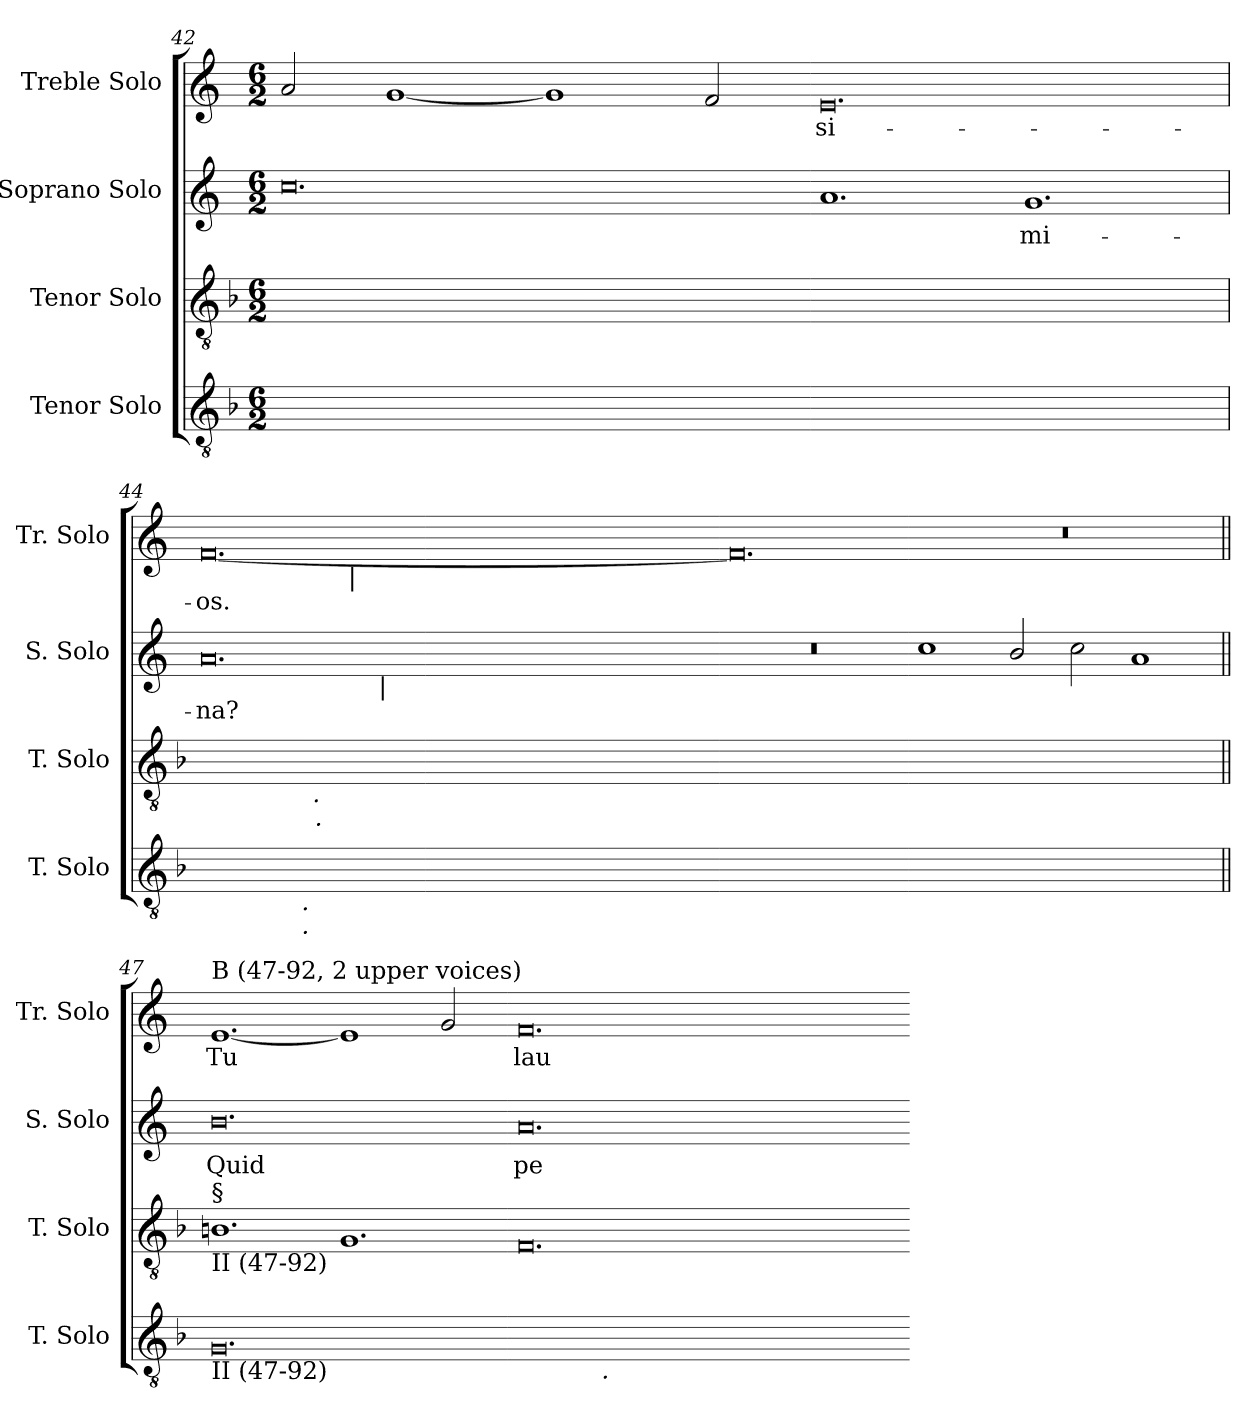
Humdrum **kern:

**kern	**kern	**kern	**text	**kern	**text
*part4	*part3	*part2	*part2	*part1	*part1
*staff4	*staff3	*staff2	*staff2	*staff1	*staff1
*I"Tenor Solo	*I"Tenor Solo	*I"Soprano Solo	*	*I"Treble Solo	*
*I'T. Solo	*I'T. Solo	*I'S. Solo	*	*I'Tr. Solo	*
*clefGv2	*clefGv2	*clefG2	*	*clefG2	*
*ITrd7c12	*ITrd7c12	*	*	*	*
*k[b-]	*k[b-]	*k[]	*	*k[]	*
*F:	*F:	*C:	*	*C:	*
*M6/2	*M6/2	*M6/2	*	*M6/2	*
=42	=42	=42	=42	=42	=42
0.Ciyy_>	[>0.Eiyy	0.cci	.	2ai/	.
.	.	.	.	[<1gi	.
.	.	.	.	1gi]	.
.	.	.	.	2fi/	.
=43-	=43-	=43-	=43-	=43-	=43-
!	!	!	!	!	!LO:LY:b:color=#000000
0.Ciyy]	0.Eiyy]	1.ai	.	0.ei	-si-
!	!	!	!LO:LY:b:color=#000000	!	!
.	.	1.gi	-mi-	.	.
=44	=44	=44	=44	=44	=44
!	!	!	!LO:LY:b:color=#000000	!	!
!	!	!	!	!	!LO:LY:b:color=#000000
*^	*^	*^	*	*^	*
*	*	*	*^	*	*	*	*	*	*
[<0.FFiyy	2ryy	[>0.Ciyy	2ryy	2ryy	0.ai	2ryy	-na?	[<0.fi	2ryy	-os.
.	16ryy	.	8ryy	8ryy	.	4ryy	.	.	4ryy	.
.	32ryy	.	.	.	.	.	.	.	.	.
.	64ryy	.	.	.	.	.	.	.	.	.
.	256.ryy	.	.	.	.	.	.	.	.	.
!	!LO:TX:b:i:t=.	!	!	!	!	!	!	!	!	!
!	!LO:TX:b:i:t=.	!	!	!	!	!	!	!	!	!
.	1ryy	.	.	.	.	.	.	.	.	.
.	.	.	128ryy	128.ryy	.	.	.	.	.	.
.	.	.	1024ryy	.	.	.	.	.	.	.
!	!	!	!LO:TX:b:i:t=.	!	!	!	!	!	!	!
.	.	.	1ryy	.	.	.	.	.	.	.
!	!	!	!	!LO:TX:b:i:t=.	!	!	!	!	!	!
.	.	.	.	1ryy	.	.	.	.	.	.
.	.	.	.	.	.	16ryy	.	.	128ryy	.
.	.	.	.	.	.	.	.	.	256ryy	.
.	.	.	.	.	.	.	.	.	1024ryy	.
!	!	!	!	!	!	!	!	!	!LO:TX:b:i:t=|	!
.	.	.	.	.	.	.	.	.	1ryy	.
.	.	.	.	.	.	32ryy	.	.	.	.
.	.	.	.	.	.	128ryy	.	.	.	.
!	!	!	!	!	!	!LO:TX:b:i:t=|	!	!	!	!
.	.	.	.	.	.	1ryy	.	.	.	.
.	1ryy	.	.	.	.	.	.	.	.	.
.	.	.	1ryy	.	.	.	.	.	.	.
.	.	.	.	1ryy	.	.	.	.	.	.
.	.	.	.	.	.	.	.	.	1ryy	.
.	.	.	.	.	.	1ryy	.	.	.	.
.	4ryy	.	.	.	.	.	.	.	.	.
.	.	.	4ryy	.	.	.	.	.	.	.
.	.	.	.	4ryy	.	.	.	.	.	.
.	.	.	.	.	.	.	.	.	8ryy	.
.	.	.	.	.	.	8ryy	.	.	.	.
.	8ryy	.	.	.	.	.	.	.	.	.
.	.	.	16ryy	.	.	.	.	.	.	.
.	.	.	.	16ryy	.	.	.	.	.	.
.	.	.	.	.	.	.	.	.	16ryy	.
.	.	.	32ryy	.	.	.	.	.	.	.
.	.	.	.	32ryy	.	.	.	.	.	.
.	.	.	.	.	.	.	.	.	32ryy	.
.	.	.	.	.	.	64.ryy	.	.	.	.
.	.	.	64ryy	.	.	.	.	.	.	.
.	.	.	.	64ryy	.	.	.	.	.	.
.	.	.	.	.	.	.	.	.	64ryy	.
.	128ryy	.	.	.	.	.	.	.	.	.
.	.	.	256..ryy	.	.	.	.	.	.	.
.	.	.	.	256ryy	.	.	.	.	.	.
.	.	.	.	.	.	.	.	.	512.ryy	.
.	512ryy	.	.	.	.	.	.	.	.	.
=45-	=45-	=45-	=45-	=45-	=45-	=45-	=45-	=45-	=45-	=45-
!	!	!	!	!	!LO:N:vis=1	!	!	!	!	!
*v	*v	*	*	*	*v	*v	*	*v	*v	*
*	*v	*v	*v	*	*	*	*
0.FFiyy_<	0.Ciyy_>	0.r	.	0.fi]	.
=46-	=46-	=46-	=46-	=46-	=46-
!	!	!	!	!LO:N:vis=1	!
0.FFiyy]	0.Ciyy]	1cci	.	0.r	.
.	.	2bi/	.	.	.
.	.	2cci\	.	.	.
.	.	1ai	.	.	.
!!LO:PB:g=z
=47||	=47||	=47||	=47||	=47||	=47||
!	!	!	!LO:LY:b:color=#000000	!	!
!	!	!	!	!LO:TX:a:t=B (47-92, 2 upper voices)	!
!	!LO:TX:b:t=II (47-92)	!	!	!	!
!	!LO:TX:a:t=§	!	!	!	!
!LO:TX:b:t=II (47-92)	!	!	!	!	!
!	!	!	!	!	!LO:LY:b:color=#000000
0.GGi	1.BBni	0.bi	Quid	[<1.ei	Tu
.	1.GGi	.	.	1ei]	.
.	.	.	.	2gi/	.
=48-	=48-	=48-	=48-	=48-	=48-
!	!	!	!LO:LY:b:color=#000000	!	!
!	!	!	!	!	!LO:LY:b:color=#000000
*^	*	*	*	*	*
[<0.AAiyy	2ryy	0.FFi	0.ai	pe-	0.fi	lau-
.	32ryy	.	.	.	.	.
.	256ryy	.	.	.	.	.
.	1024ryy	.	.	.	.	.
!	!LO:TX:b:i:t=.	!	!	!	!	!
.	1ryy	.	.	.	.	.
.	1ryy	.	.	.	.	.
.	4ryy	.	.	.	.	.
.	8ryy	.	.	.	.	.
.	16ryy	.	.	.	.	.
.	64ryy	.	.	.	.	.
.	128ryy	.	.	.	.	.
.	512.ryy	.	.	.	.	.
*v	*v	*	*	*	*	*
=-	=-	=-	=-	=-	=-
*-	*-	*-	*-	*-	*-
